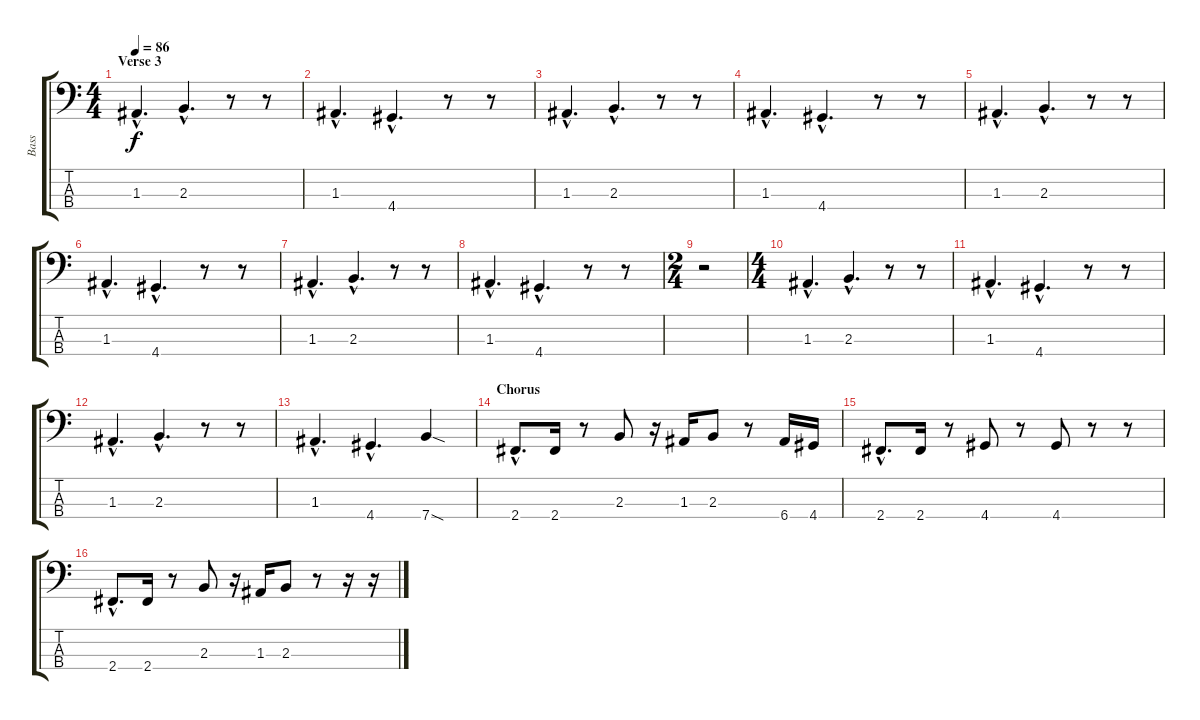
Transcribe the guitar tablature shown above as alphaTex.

\track ("Bass" "Bass") {instrument electricbassfinger}
\staff {score tabs}
\tuning (G2 D2 A1 E1) {hide}
\ts (4 4)
\section ("" "Verse 3")
\tempo 86
\clef f4
\ks c
1.3{hac}.4{d dy f} 2.3{hac}.4{d} r.8 r.8 |
1.3{hac}.4{d} 4.4{hac}.4{d} r.8 r.8 |
1.3{hac}.4{d} 2.3{hac}.4{d} r.8 r.8 |
1.3{hac}.4{d} 4.4{hac}.4{d} r.8 r.8 |
1.3{hac}.4{d} 2.3{hac}.4{d} r.8 r.8 |
1.3{hac}.4{d} 4.4{hac}.4{d} r.8 r.8 |
1.3{hac}.4{d} 2.3{hac}.4{d} r.8 r.8 |
1.3{hac}.4{d} 4.4{hac}.4{d} r.8 r.8 |
\ts (2 4)
r.2 |
\ts (4 4)
1.3{hac}.4{d} 2.3{hac}.4{d} r.8 r.8 |
1.3{hac}.4{d} 4.4{hac}.4{d} r.8 r.8 |
1.3{hac}.4{d} 2.3{hac}.4{d} r.8 r.8 |
1.3{hac}.4{d} 4.4{hac}.4{d} 7.4{sod}.4 |
\section ("" "Chorus")
2.4{hac}.8{d} 2.4.16 r.8 2.3.8 r.16 1.3.16 2.3.8 r.8 6.4.16 4.4.16 |
2.4{hac}.8{d} 2.4.16 r.8 4.4.8 r.8 4.4.8 r.8 r.8 |
2.4{hac}.8{d} 2.4.16 r.8 2.3.8 r.16 1.3.16 2.3.8 r.8 r.16 r.16
